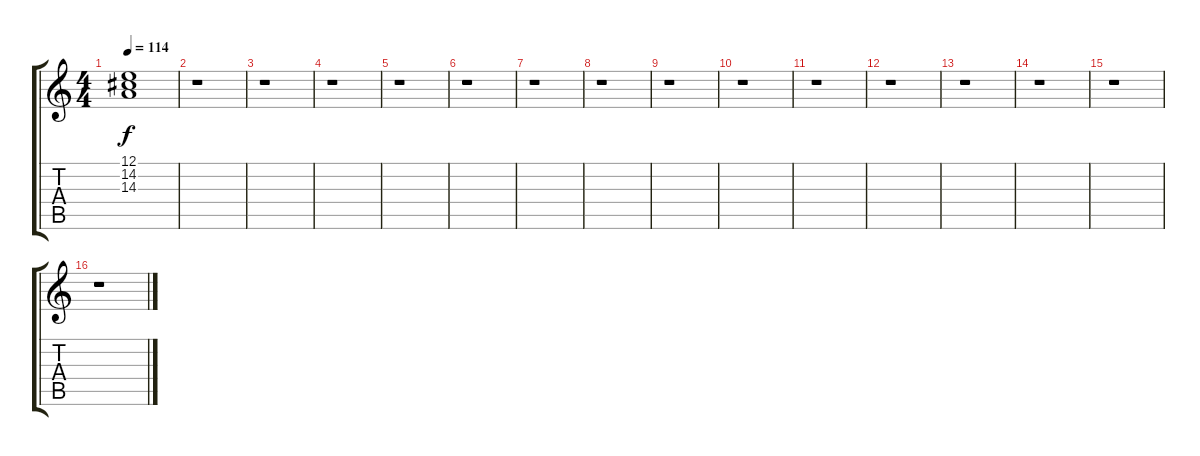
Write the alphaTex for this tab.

\track "" {instrument stringensemble1}
\staff {score tabs}
\tuning (E4 B3 G3 D3 A2 E2) {hide}
\ts (4 4)
\tempo 114
\clef g2
\ks c
(12.1{t} 14.2{t} 14.3{t}).1{dy f} |
r.1 |
r.1 |
r.1 |
r.1 |
r.1 |
r.1 |
r.1 |
r.1 |
r.1 |
r.1 |
r.1 |
r.1 |
r.1 |
r.1 |
r.1
